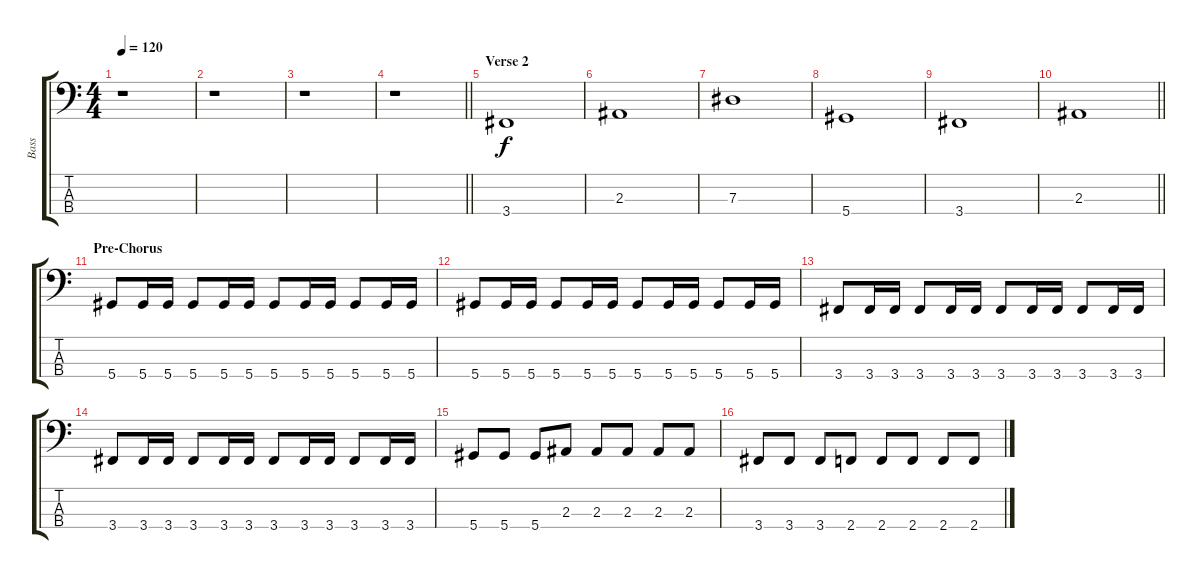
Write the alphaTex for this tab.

\track ("Bass" "Bass") {instrument electricbasspick bank 255}
\staff {score tabs}
\tuning (Gb2 Db2 Ab1 Eb1) {hide}
\ts (4 4)
\tempo 120
\clef f4
\ks c
r.1{dy f} |
r.1 |
r.1 |
\barLineRight lightlight
r.1 |
\section ("" "Verse 2")
3.4.1 |
2.3.1 |
7.3.1 |
5.4.1 |
3.4.1 |
\barLineRight lightlight
2.3.1 |
\section ("" "Pre-Chorus")
5.4.8 5.4.16 5.4.16 5.4.8 5.4.16 5.4.16 5.4.8 5.4.16 5.4.16 5.4.8 5.4.16 5.4.16 |
5.4.8 5.4.16 5.4.16 5.4.8 5.4.16 5.4.16 5.4.8 5.4.16 5.4.16 5.4.8 5.4.16 5.4.16 |
3.4.8 3.4.16 3.4.16 3.4.8 3.4.16 3.4.16 3.4.8 3.4.16 3.4.16 3.4.8 3.4.16 3.4.16 |
3.4.8 3.4.16 3.4.16 3.4.8 3.4.16 3.4.16 3.4.8 3.4.16 3.4.16 3.4.8 3.4.16 3.4.16 |
5.4.8 5.4.8 5.4.8 2.3.8 2.3.8 2.3.8 2.3.8 2.3.8 |
3.4.8 3.4.8 3.4.8 2.4.8 2.4.8 2.4.8 2.4.8 2.4.8
